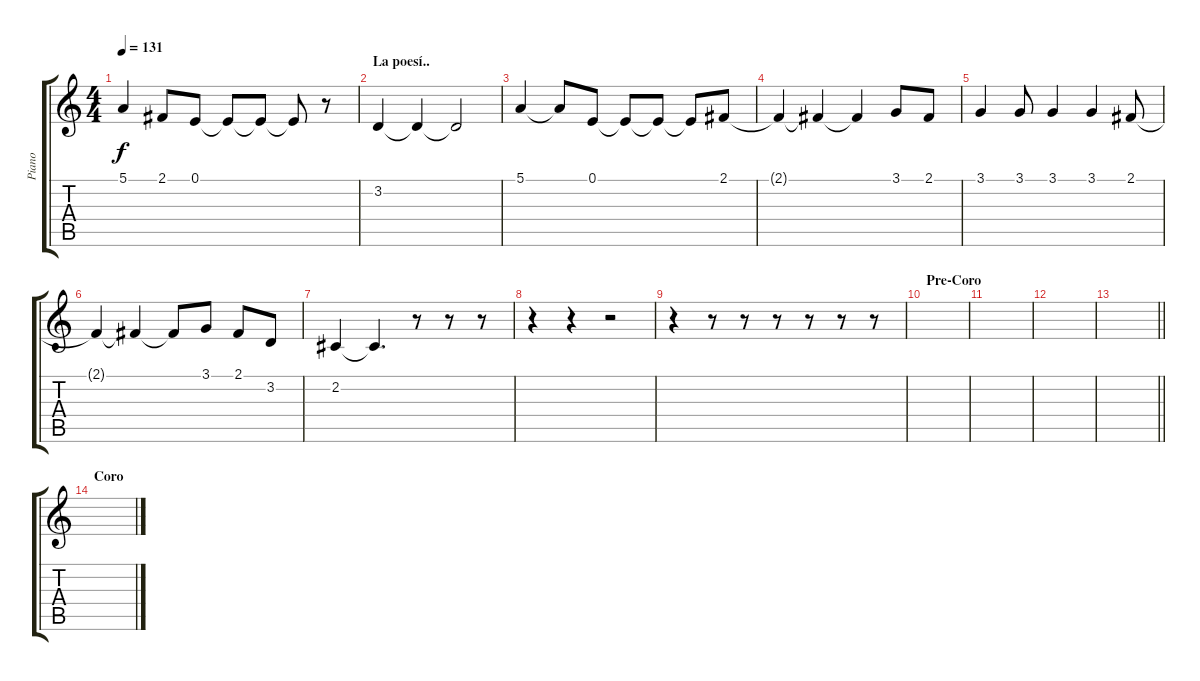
\track ("Piano" "Piano") {instrument acousticgrandpiano}
\staff {score tabs}
\tuning (E4 B3 G3 D3 A2 E2) {hide}
\ts (4 4)
\tempo 131
\clef g2
\ks c
5.1.4{dy f} 2.1.8 0.1.8 0.1{t}.8 0.1{t}.8 0.1{t}.8 r.8 |
\section ("" "La poesí..")
3.2.4 3.2{t}.4 3.2{t}.2 |
5.1.4 5.1{t}.8 0.1.8 0.1{t}.8 0.1{t}.8 0.1{t}.8 2.1.8 |
2.1{t}.4 2.1{t}.4 2.1{t}.4 3.1.8 2.1.8 |
3.1.4 3.1.8 3.1.4 3.1.4 2.1.8 |
2.1{t}.4 2.1{t}.4 2.1{t}.8 3.1.8 2.1.8 3.2.8 |
2.2.4 2.2{t}.4{d} r.8 r.8 r.8 |
r.4 r.4 r.2 |
r.4 r.8 r.8 r.8 r.8 r.8 r.8 |
\section ("" "Pre-Coro")
|
|
|
\barLineRight lightlight
|
\section ("" "Coro")
